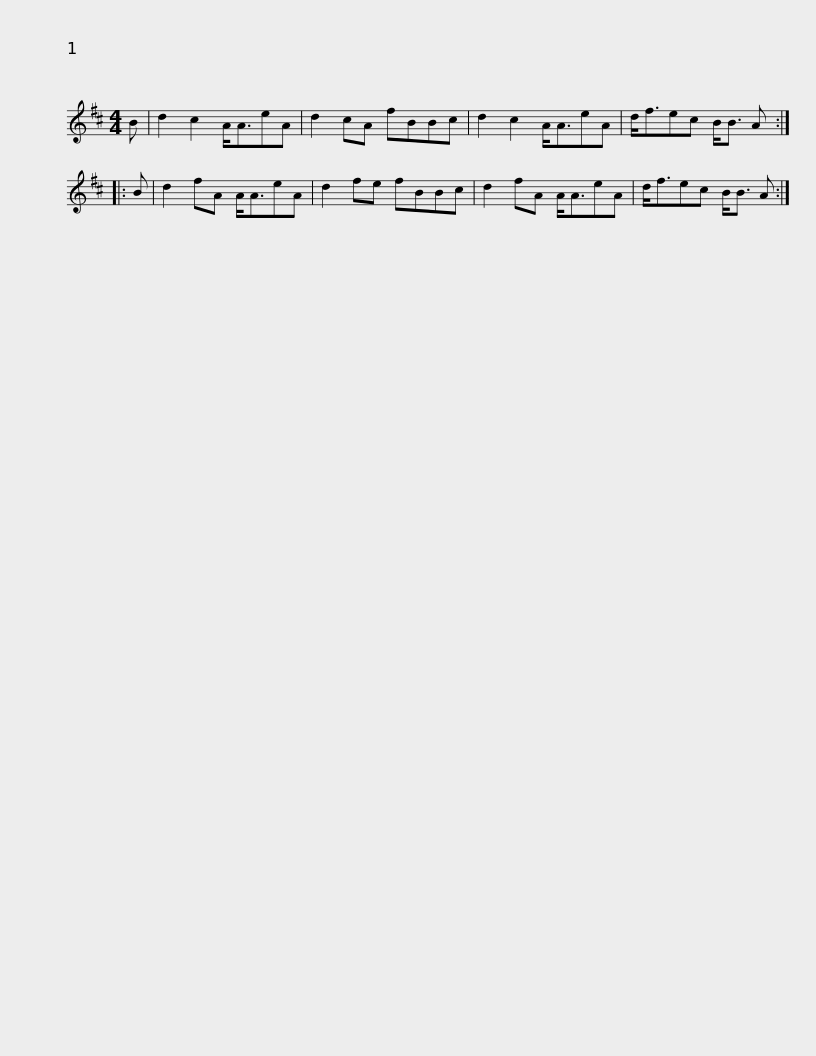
X:1
L:1/8
M:4/4
I:linebreak $
K:D
V:1 treble
V:1
 B | d2 c2 A<AeA | d2 cA fBBc | d2 c2 A<AeA | d<fec B<B A :: %5
 B | d2 fA A<AeA |$ d2 fe fBBc | d2 fA A<AeA | d<fec B<B A :| %10
